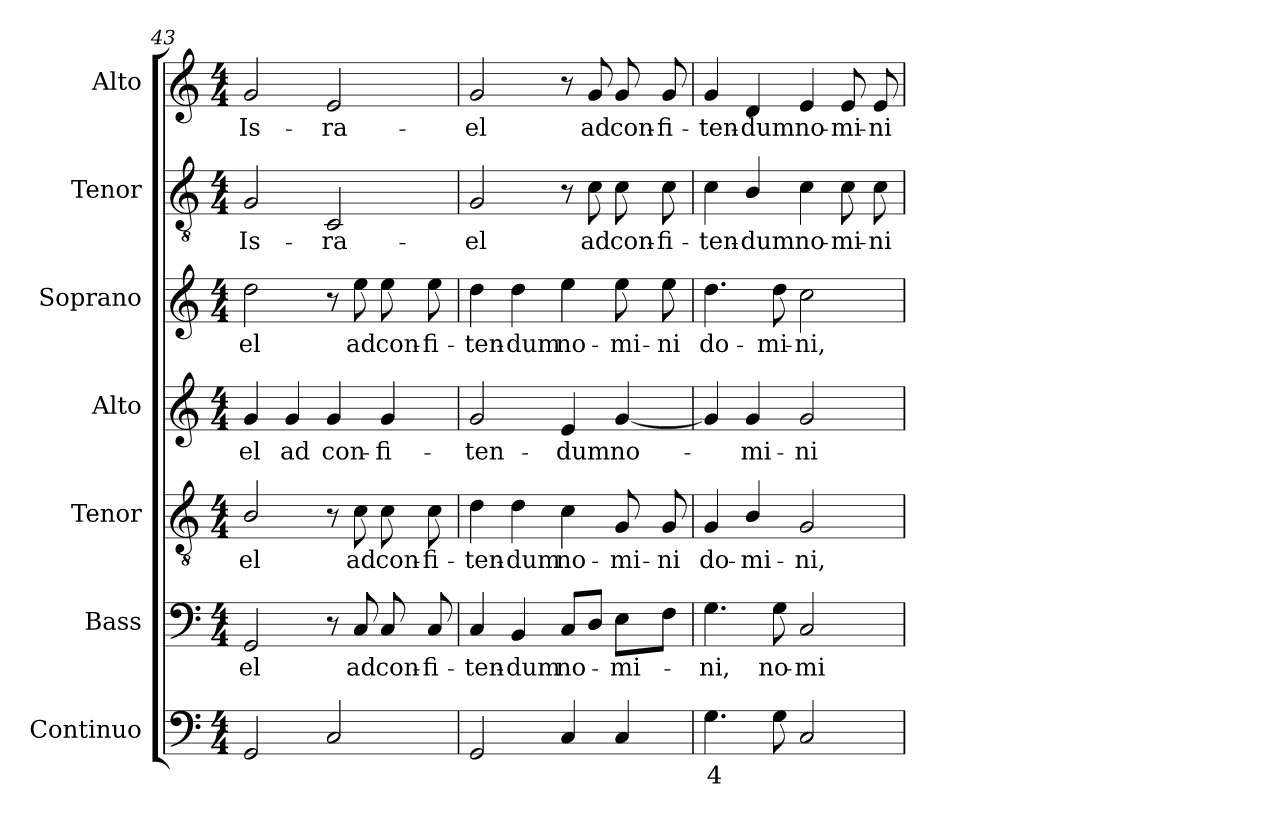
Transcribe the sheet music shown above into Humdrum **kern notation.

**kern	**text	**kern	**text	**kern	**text	**kern	**text	**kern	**text	**kern	**text	**kern	**text
*part7	*part7	*part6	*part6	*part5	*part5	*part4	*part4	*part3	*part3	*part2	*part2	*part1	*part1
*staff7	*staff7	*staff6	*staff6	*staff5	*staff5	*staff4	*staff4	*staff3	*staff3	*staff2	*staff2	*staff1	*staff1
*I"Continuo	*	*I"Bass	*	*I"Tenor	*	*I"Alto	*	*I"Soprano	*	*I"Tenor	*	*I"Alto	*
*I'Cont.	*	*I'B.	*	*I'T.	*	*I'A.	*	*I'S.	*	*I'T.	*	*I'A.	*
!!LO:PB:g=z
*clefF4	*	*clefF4	*	*clefGv2	*	*clefG2	*	*clefG2	*	*clefGv2	*	*clefG2	*
*	*	*	*	*ITrd7c12	*	*	*	*	*	*ITrd7c12	*	*	*
*k[]	*	*k[]	*	*k[]	*	*k[]	*	*k[]	*	*k[]	*	*k[]	*
*C:	*	*C:	*	*C:	*	*C:	*	*C:	*	*C:	*	*C:	*
*M4/4	*	*M4/4	*	*M4/4	*	*M4/4	*	*M4/4	*	*M4/4	*	*M4/4	*
=43	=43	=43	=43	=43	=43	=43	=43	=43	=43	=43	=43	=43	=43
!	!	!	!LO:LY:b:color=#000000	!	!	!	!	!	!	!	!	!	!
!	!	!	!	!	!LO:LY:b:color=#000000	!	!	!	!	!	!	!	!
!	!	!	!	!	!	!	!LO:LY:b:color=#000000	!	!	!	!	!	!
!	!	!	!	!	!	!	!	!	!LO:LY:b:color=#000000	!	!	!	!
!	!	!	!	!	!	!	!	!	!	!	!LO:LY:b:color=#000000	!	!
!	!	!	!	!	!	!	!	!	!	!	!	!	!LO:LY:b:color=#000000
2GGi/	.	2GGi/	-el	2BBi/	-el	4gi/	-el	2ddi\	el	2GGi/	Is-	2gi/	Is-
!	!	!	!	!	!	!	!LO:LY:b:color=#000000	!	!	!	!	!	!
.	.	.	.	.	.	4gi/	ad	.	.	.	.	.	.
!	!	!	!	!	!	!	!LO:LY:b:color=#000000	!	!	!	!	!	!
!	!	!	!	!	!	!	!	!	!	!	!LO:LY:b:color=#000000	!	!
!	!	!	!	!	!	!	!	!	!	!	!	!	!LO:LY:b:color=#000000
2Ci/	.	8r	.	8r	.	4gi/	con-	8r	.	2CCi/	-ra-	2ei/	-ra-
!	!	!	!LO:LY:b:color=#000000	!	!	!	!	!	!	!	!	!	!
!	!	!	!	!	!LO:LY:b:color=#000000	!	!	!	!	!	!	!	!
!	!	!	!	!	!	!	!	!	!LO:LY:b:color=#000000	!	!	!	!
.	.	8Ci/	ad	8Ci\	ad	.	.	8eei\	ad	.	.	.	.
!	!	!	!LO:LY:b:color=#000000	!	!	!	!	!	!	!	!	!	!
!	!	!	!	!	!LO:LY:b:color=#000000	!	!	!	!	!	!	!	!
!	!	!	!	!	!	!	!LO:LY:b:color=#000000	!	!	!	!	!	!
!	!	!	!	!	!	!	!	!	!LO:LY:b:color=#000000	!	!	!	!
.	.	8Ci/	con-	8Ci\	con-	4gi/	-fi-	8eei\	con-	.	.	.	.
!	!	!	!LO:LY:b:color=#000000	!	!	!	!	!	!	!	!	!	!
!	!	!	!	!	!LO:LY:b:color=#000000	!	!	!	!	!	!	!	!
!	!	!	!	!	!	!	!	!	!LO:LY:b:color=#000000	!	!	!	!
.	.	8Ci/	-fi-	8Ci\	-fi-	.	.	8eei\	-fi-	.	.	.	.
=44	=44	=44	=44	=44	=44	=44	=44	=44	=44	=44	=44	=44	=44
!	!	!	!LO:LY:b:color=#000000	!	!	!	!	!	!	!	!	!	!
!	!	!	!	!	!LO:LY:b:color=#000000	!	!	!	!	!	!	!	!
!	!	!	!	!	!	!	!LO:LY:b:color=#000000	!	!	!	!	!	!
!	!	!	!	!	!	!	!	!	!LO:LY:b:color=#000000	!	!	!	!
!	!	!	!	!	!	!	!	!	!	!	!LO:LY:b:color=#000000	!	!
!	!	!	!	!	!	!	!	!	!	!	!	!	!LO:LY:b:color=#000000
2GGi/	.	4Ci/	-ten-	4Di\	-ten-	2gi/	-ten-	4ddi\	-ten-	2GGi/	-el	2gi/	-el
!	!	!	!LO:LY:b:color=#000000	!	!	!	!	!	!	!	!	!	!
!	!	!	!	!	!LO:LY:b:color=#000000	!	!	!	!	!	!	!	!
!	!	!	!	!	!	!	!	!	!LO:LY:b:color=#000000	!	!	!	!
.	.	4BBi/	-dum	4Di\	-dum	.	.	4ddi\	-dum	.	.	.	.
!	!	!	!LO:LY:b:color=#000000	!	!	!	!	!	!	!	!	!	!
!	!	!	!	!	!LO:LY:b:color=#000000	!	!	!	!	!	!	!	!
!	!	!	!	!	!	!	!LO:LY:b:color=#000000	!	!	!	!	!	!
!	!	!	!	!	!	!	!	!	!LO:LY:b:color=#000000	!	!	!	!
4Ci/	.	8Ci/L	no-	4Ci\	no-	4ei/	-dum	4eei\	no-	8r	.	8r	.
!	!	!	!	!	!	!	!	!	!	!	!LO:LY:b:color=#000000	!	!
!	!	!	!	!	!	!	!	!	!	!	!	!	!LO:LY:b:color=#000000
.	.	8Di/J	.	.	.	.	.	.	.	8Ci\	ad	8gi/	ad
!	!	!	!LO:LY:b:color=#000000	!	!	!	!	!	!	!	!	!	!
!	!	!	!	!	!LO:LY:b:color=#000000	!	!	!	!	!	!	!	!
!	!	!	!	!	!	!	!LO:LY:b:color=#000000	!	!	!	!	!	!
!	!	!	!	!	!	!	!	!	!LO:LY:b:color=#000000	!	!	!	!
!	!	!	!	!	!	!	!	!	!	!	!LO:LY:b:color=#000000	!	!
!	!	!	!	!	!	!	!	!	!	!	!	!	!LO:LY:b:color=#000000
4Ci/	.	8Ei\L	-mi-	8GGi/	-mi-	[4gi/	no-	8eei\	-mi-	8Ci\	con-	8gi/	con-
!	!	!	!	!	!LO:LY:b:color=#000000	!	!	!	!	!	!	!	!
!	!	!	!	!	!	!	!	!	!LO:LY:b:color=#000000	!	!	!	!
!	!	!	!	!	!	!	!	!	!	!	!LO:LY:b:color=#000000	!	!
!	!	!	!	!	!	!	!	!	!	!	!	!	!LO:LY:b:color=#000000
.	.	8Fi\J	.	8GGi/	-ni	.	.	8eei\	-ni	8Ci\	-fi-	8gi/	-fi-
=45	=45	=45	=45	=45	=45	=45	=45	=45	=45	=45	=45	=45	=45
!	!LO:LY:b:color=#000000	!	!	!	!	!	!	!	!	!	!	!	!
!	!	!	!LO:LY:b:color=#000000	!	!	!	!	!	!	!	!	!	!
!	!	!	!	!	!LO:LY:b:color=#000000	!	!	!	!	!	!	!	!
!	!	!	!	!	!	!	!	!	!LO:LY:b:color=#000000	!	!	!	!
!	!	!	!	!	!	!	!	!	!	!	!LO:LY:b:color=#000000	!	!
!	!	!	!	!	!	!	!	!	!	!	!	!	!LO:LY:b:color=#000000
4.Gi\	4	4.Gi\	-ni,	4GGi/	do-	4gi/]	.	4.ddi\	do-	4Ci\	-ten-	4gi/	-ten-
!	!	!	!	!	!LO:LY:b:color=#000000	!	!	!	!	!	!	!	!
!	!	!	!	!	!	!	!LO:LY:b:color=#000000	!	!	!	!	!	!
!	!	!	!	!	!	!	!	!	!	!	!LO:LY:b:color=#000000	!	!
!	!	!	!	!	!	!	!	!	!	!	!	!	!LO:LY:b:color=#000000
.	.	.	.	4BBi/	-mi-	4gi/	-mi-	.	.	4BBi/	-dum	4di/	-dum
!	!	!	!LO:LY:b:color=#000000	!	!	!	!	!	!	!	!	!	!
!	!	!	!	!	!	!	!	!	!LO:LY:b:color=#000000	!	!	!	!
8Gi\	.	8Gi\	no-	.	.	.	.	8ddi\	-mi-	.	.	.	.
!	!	!	!LO:LY:b:color=#000000	!	!	!	!	!	!	!	!	!	!
!	!	!	!	!	!LO:LY:b:color=#000000	!	!	!	!	!	!	!	!
!	!	!	!	!	!	!	!LO:LY:b:color=#000000	!	!	!	!	!	!
!	!	!	!	!	!	!	!	!	!LO:LY:b:color=#000000	!	!	!	!
!	!	!	!	!	!	!	!	!	!	!	!LO:LY:b:color=#000000	!	!
!	!	!	!	!	!	!	!	!	!	!	!	!	!LO:LY:b:color=#000000
2Ci/	.	2Ci/	-mi-	2GGi/	-ni,	2gi/	-ni	2cci\	-ni,	4Ci\	no-	4ei/	no-
!	!	!	!	!	!	!	!	!	!	!	!LO:LY:b:color=#000000	!	!
!	!	!	!	!	!	!	!	!	!	!	!	!	!LO:LY:b:color=#000000
.	.	.	.	.	.	.	.	.	.	8Ci\	-mi-	8ei/	-mi-
!	!	!	!	!	!	!	!	!	!	!	!LO:LY:b:color=#000000	!	!
!	!	!	!	!	!	!	!	!	!	!	!	!	!LO:LY:b:color=#000000
.	.	.	.	.	.	.	.	.	.	8Ci\	-ni	8ei/	-ni
=	=	=	=	=	=	=	=	=	=	=	=	=	=
*-	*-	*-	*-	*-	*-	*-	*-	*-	*-	*-	*-	*-	*-
